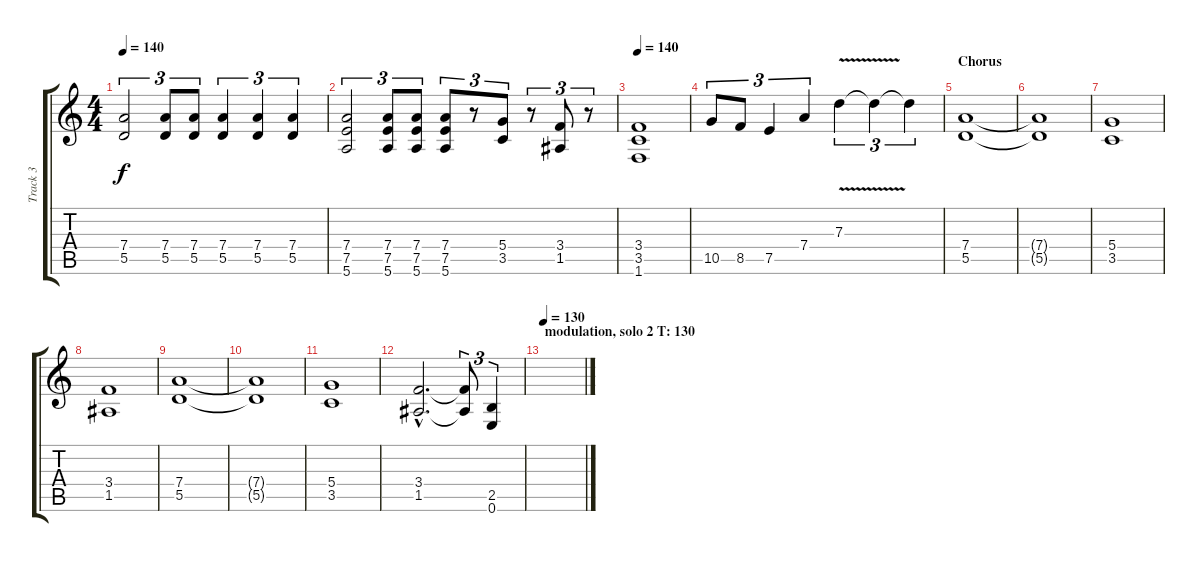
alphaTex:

\track ("Track 3" "Track 3") {instrument distortionguitar}
\staff {score tabs}
\tuning (E4 B3 G3 D3 A2 E2) {hide}
\ts (4 4)
\tempo 140
\clef g2
\ks c
(7.4 5.5).2{tu (3 2) dy f} (7.4 5.5).8{tu (3 2)} (7.4 5.5).8{tu (3 2)} (7.4 5.5).4{tu (3 2)} (7.4 5.5).4{tu (3 2)} (7.4 5.5).4{tu (3 2)} |
(7.4 7.5 5.6).2{tu (3 2)} (7.4 7.5 5.6).8{tu (3 2)} (7.4 7.5 5.6).8{tu (3 2)} (7.4 7.5 5.6).8{tu (3 2)} r.8{tu (3 2)} (5.4 3.5).8{tu (3 2)} r.8{tu (3 2)} (3.4 1.5).8{tu (3 2)} r.8{tu (3 2)} |
\tempo 140
(3.4 3.5 1.6).1 |
10.5.8{tu (3 2)} 8.5.8{tu (3 2)} 7.5.4{tu (3 2)} 7.4.4{tu (3 2)} 7.3{v}.4{tu (3 2) instrument guitarharmonics} 7.3{t}.4{tu (3 2)} 7.3{t}.4{tu (3 2)} |
\section ("" "Chorus")
(7.4 5.5).1{instrument distortionguitar} |
(7.4{t} 5.5{t}).1 |
(5.4 3.5).1 |
(3.4 1.5).1 |
(7.4 5.5).1 |
(7.4{t} 5.5{t}).1 |
(5.4 3.5).1 |
(3.4{hac} 1.5{hac}).2{d} (3.4{t} 1.5{t}).8{tu (3 2)} (2.5 0.6).4{tu (3 2)} |
\section ("" "modulation, solo 2 T: 130")
\tempo 130
